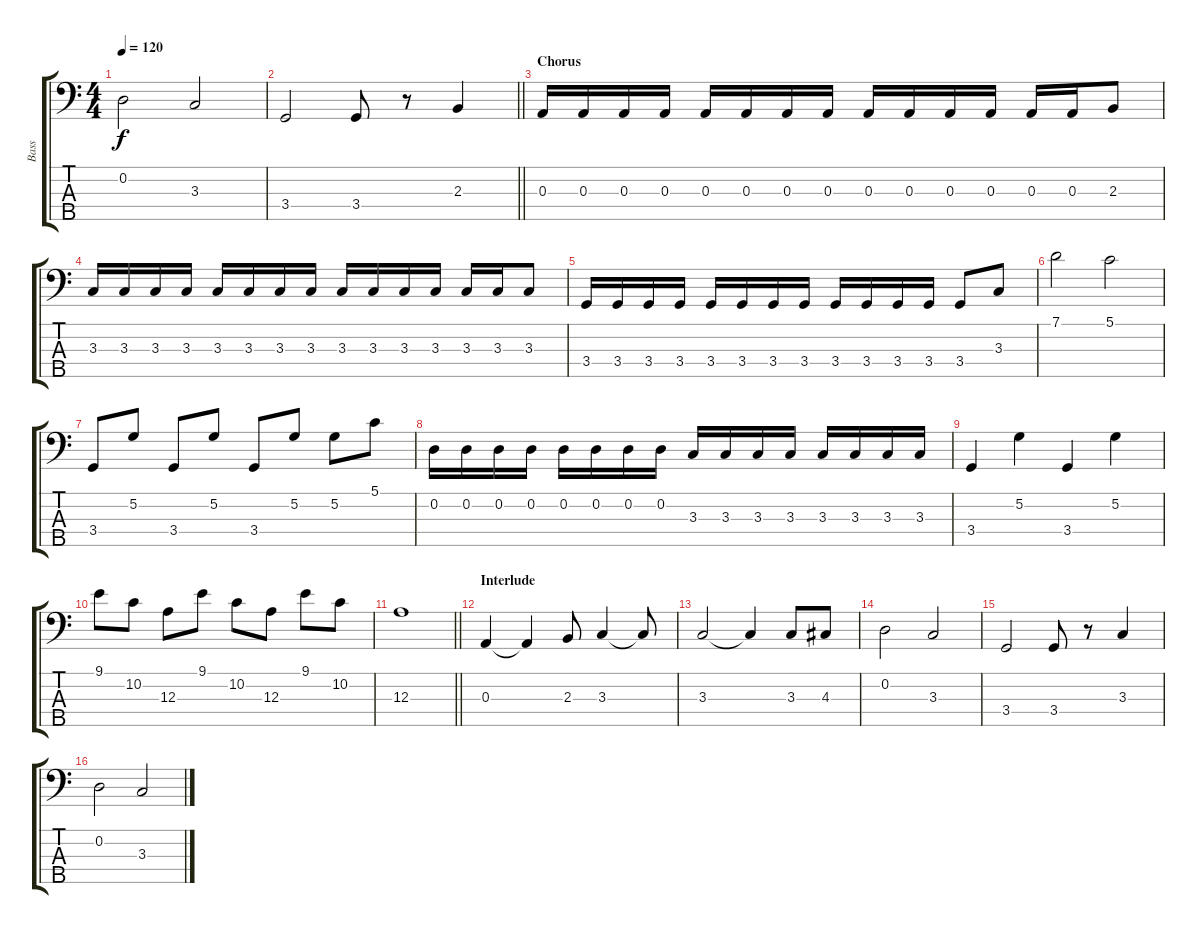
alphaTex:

\track ("Bass" "Bass") {instrument electricbasspick}
\staff {score tabs}
\tuning (G2 D2 A1 E1 B0) {hide}
\ts (4 4)
\tempo 120
\clef f4
\ks c
0.2.2{dy f} 3.3.2 |
\barLineRight lightlight
3.4.2 3.4.8 r.8 2.3.4 |
\section ("" "Chorus")
0.3.16 0.3.16 0.3.16 0.3.16 0.3.16 0.3.16 0.3.16 0.3.16 0.3.16 0.3.16 0.3.16 0.3.16 0.3.16 0.3.16 2.3.8 |
3.3.16 3.3.16 3.3.16 3.3.16 3.3.16 3.3.16 3.3.16 3.3.16 3.3.16 3.3.16 3.3.16 3.3.16 3.3.16 3.3.16 3.3.8 |
3.4.16 3.4.16 3.4.16 3.4.16 3.4.16 3.4.16 3.4.16 3.4.16 3.4.16 3.4.16 3.4.16 3.4.16 3.4.8 3.3.8 |
7.1.2 5.1.2 |
3.4.8 5.2.8 3.4.8 5.2.8 3.4.8 5.2.8 5.2.8 5.1.8 |
0.2.16 0.2.16 0.2.16 0.2.16 0.2.16 0.2.16 0.2.16 0.2.16 3.3.16 3.3.16 3.3.16 3.3.16 3.3.16 3.3.16 3.3.16 3.3.16 |
3.4.4 5.2.4 3.4.4 5.2.4 |
9.1.8 10.2.8 12.3.8 9.1.8 10.2.8 12.3.8 9.1.8 10.2.8 |
\barLineRight lightlight
12.3.1 |
\section ("" "Interlude")
0.3.4 0.3{t}.4 2.3.8 3.3.4 3.3{t}.8 |
3.3.2 3.3{t}.4 3.3.8 4.3.8 |
0.2.2 3.3.2 |
3.4.2 3.4.8 r.8 3.3.4 |
0.2.2 3.3.2
